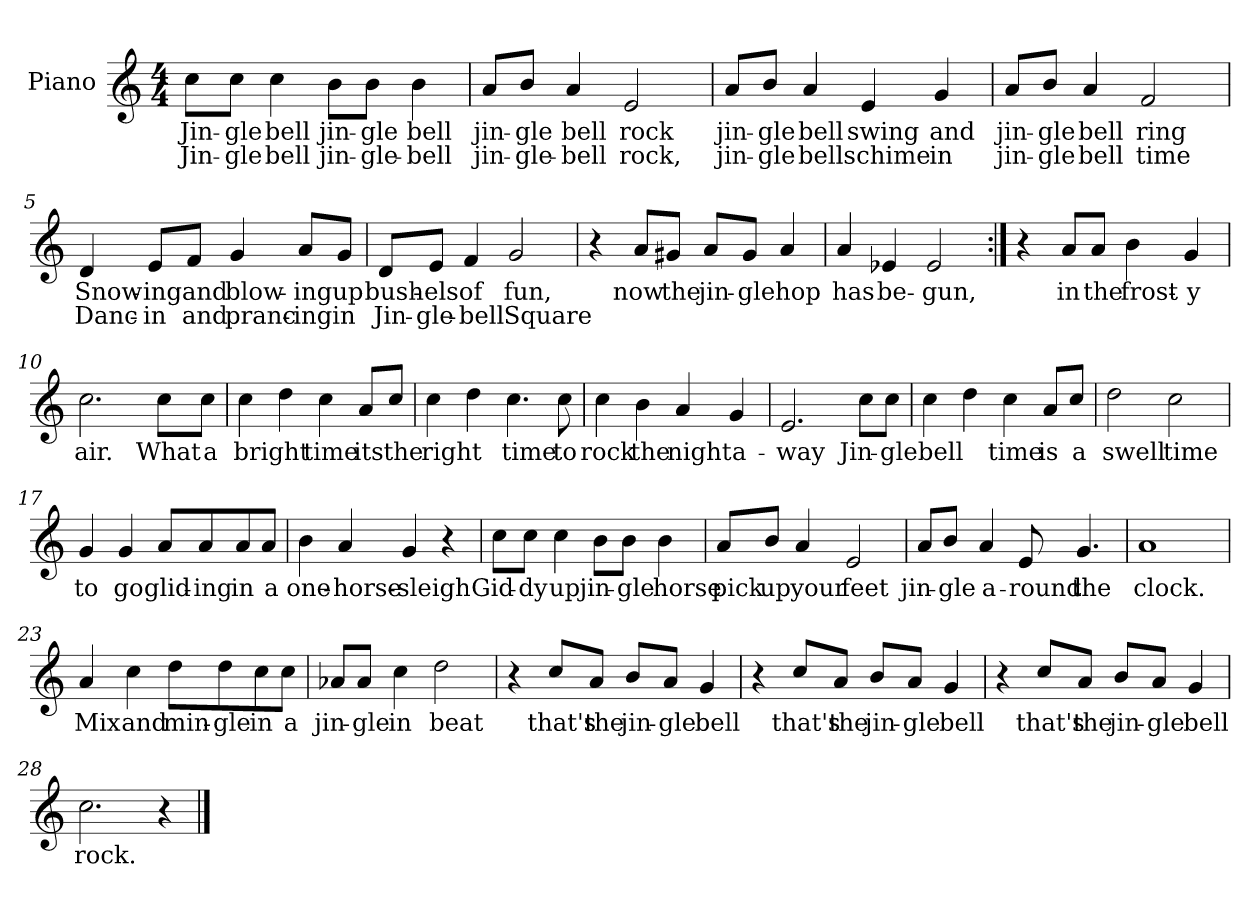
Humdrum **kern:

**kern	**text	**text
*part1	*part1	*part1
*staff1	*staff1	*staff1
*I"Piano	*	*
*I'Pno	*	*
*clefG2	*	*
*k[]	*	*
*C:	*	*
*M4/4	*	*
=1	=1	=1
8cc\L	Jin-	Jin-
8cc\J	-gle	-gle
4cc\	bell	bell
8b\L	jin-	jin-
8b\J	-gle	-gle-
4b\	bell	-bell
=2	=2	=2
8a/L	jin-	jin-
8b/J	-gle	-gle-
4a/	bell	-bell
2e/	rock	rock,
=3	=3	=3
8a/L	jin-	jin-
8b/J	-gle	-gle
4a/	bell	bells
4e/	swing	chime
4g/	and	in
!!LO:LB:g=z
=4	=4	=4
8a/L	jin-	jin-
8b/J	-gle	-gle
4a/	bell	bell
2f/	ring	time
=5	=5	=5
4d/	Snow-	Danc-
8e/L	-ing	-in
8f/J	and	and
4g/	blow-	pranc-
8a/L	-ing	-ing
8g/J	up	in
=6	=6	=6
8d/L	bush-	Jin-
8e/J	-els	-gle-
4f/	of	-bell
2g/	fun,	Square
!!LO:LB:g=z
=7	=7	=7
4r	.	.
8a/L	now	.
8g#X/J	the	.
8a/L	jin-	.
8g#/J	-gle	.
4a/	hop	.
=8	=8	=8
4a/	has	.
4e-X/	be-	.
2e-/	-gun,	.
=9:|!	=9:|!	=9:|!
4r	.	.
8a/L	in	.
8a/J	the	.
4b\	frost-	.
4g/	-y	.
=10	=10	=10
2.cc\	air.	.
8cc\L	What	.
8cc\J	a	.
!!LO:LB:g=z
=11	=11	=11
4cc\	bright	.
4dd\	.	.
4cc\	time	.
8a/L	its	.
8cc/J	the	.
=12	=12	=12
4cc\	right	.
4dd\	.	.
4.cc\	time	.
8cc\	to	.
=13	=13	=13
4cc\	rock	.
4b\	the	.
4a/	night	.
4g/	a-	.
=14	=14	=14
2.e/	-way	.
8cc\L	Jin-	.
8cc\J	-gle	.
!!LO:LB:g=z
=15	=15	=15
4cc\	bell	.
4dd\	.	.
4cc\	time	.
8a/L	is	.
8cc/J	a	.
=16	=16	=16
2dd\	swell	.
2cc\	time	.
=17	=17	=17
4g/	to	.
4g/	go	.
8a/L	glid-	.
8a/	-ing	.
8a/	in	.
8a/J	a	.
=18	=18	=18
4b\	one-	.
4a/	horse-	.
4g/	-sleigh	.
4r	.	.
!!LO:LB:g=z
=19	=19	=19
8cc\L	Gid-	.
8cc\J	-dy	.
4cc\	up	.
8b\L	jin-	.
8b\J	-gle	.
4b\	horse	.
=20	=20	=20
8a/L	pick	.
8b/J	up	.
4a/	your	.
2e/	feet	.
=21	=21	=21
8a/L	jin-	.
8b/J	-gle	.
4a/	a-	.
8e/	-round	.
4.g/	the	.
=22	=22	=22
1a	clock.	.
!!LO:LB:g=z
=23	=23	=23
4a/	Mix	.
4cc\	and	.
8dd\L	min-	.
8dd\	-gle	.
8cc\	in	.
8cc\J	a	.
=24	=24	=24
8a-X/L	jin-	.
8a-/J	gle	.
4cc\	in	.
2dd\	beat	.
=25	=25	=25
4r	.	.
8cc/L	that's	.
8a/J	the	.
8b/L	jin-	.
8a/J	-gle	.
4g/	bell	.
!!LO:LB:g=z
=26	=26	=26
4r	.	.
8cc/L	that's	.
8a/J	the	.
8b/L	jin-	.
8a/J	-gle	.
4g/	bell	.
=27	=27	=27
4r	.	.
8cc/L	that's	.
8a/J	the	.
8b/L	jin-	.
8a/J	-gle	.
4g/	bell	.
=28	=28	=28
2.cc\	rock.	.
4r	.	.
==	==	==
*-	*-	*-
